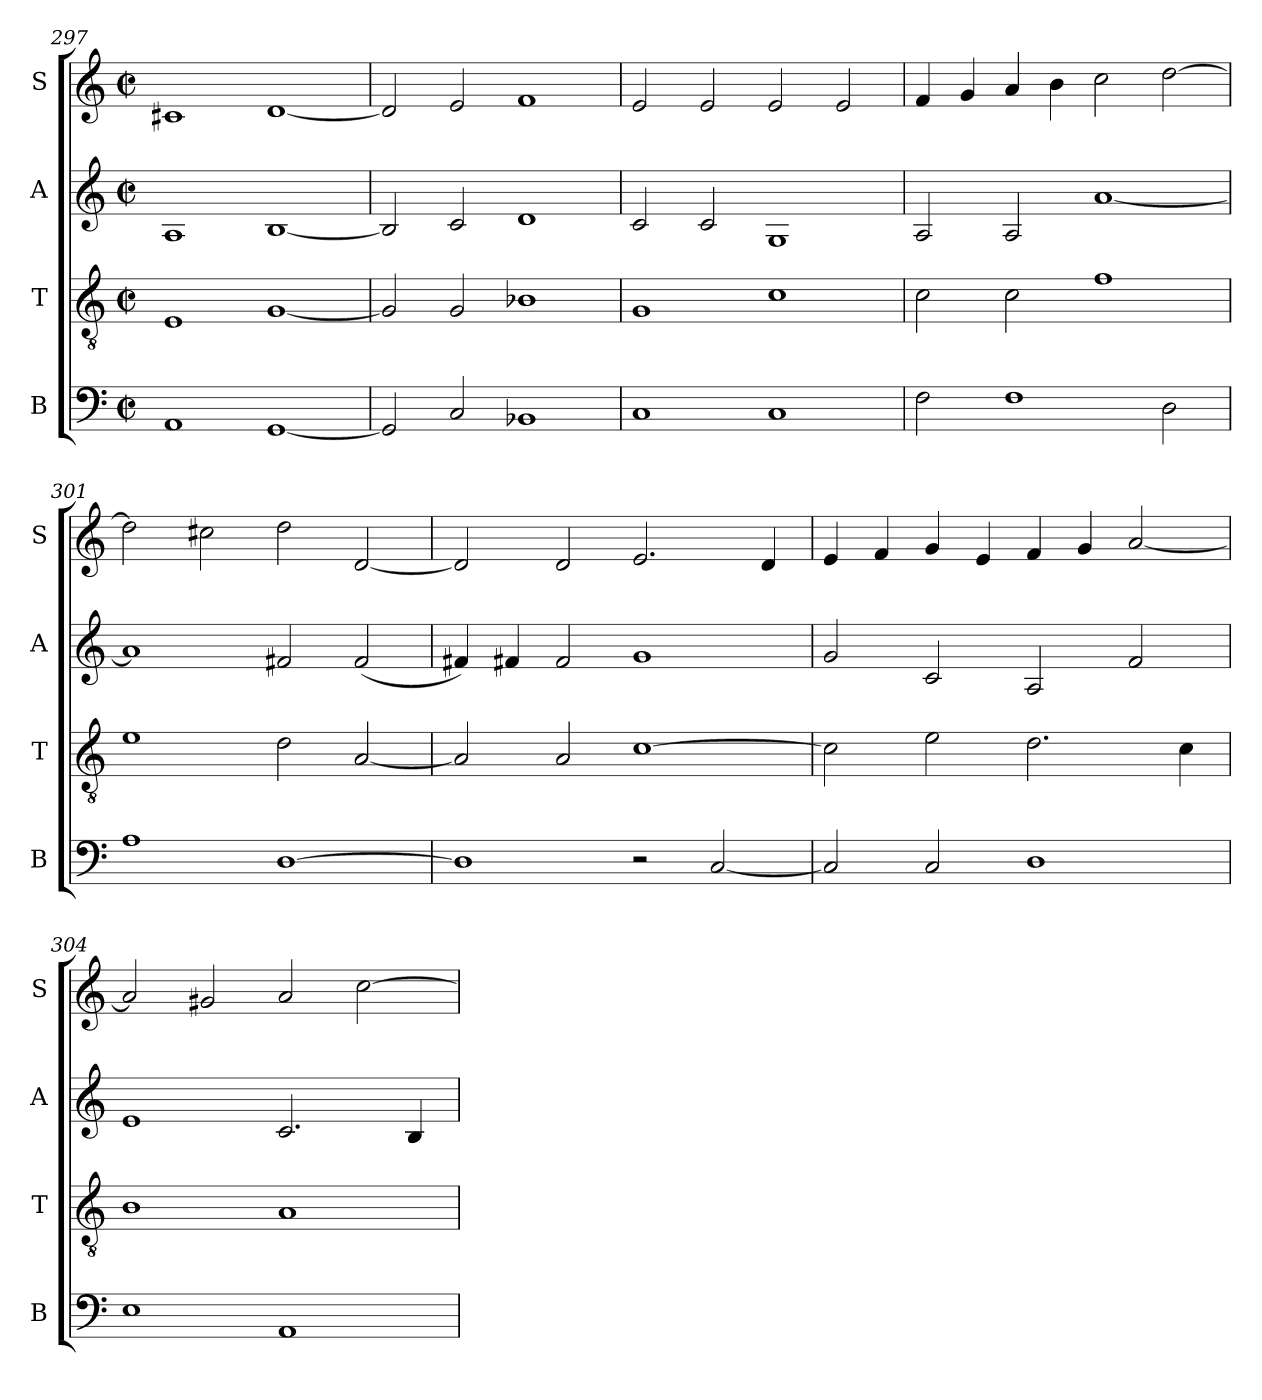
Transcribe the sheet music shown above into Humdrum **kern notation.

**kern	**kern	**kern	**kern
*part4	*part3	*part2	*part1
*staff4	*staff3	*staff2	*staff1
*I"B	*I"T	*I"A	*I"S
*I'B	*I'T	*I'A	*I'S
*clefF4	*clefGv2	*clefG2	*clefG2
*k[]	*k[]	*k[]	*k[]
*C:	*C:	*C:	*C:
*M2/2	*M2/2	*M2/2	*M2/2
*met(c|)	*met(c|)	*met(c|)	*met(c|)
=297	=297	=297	=297
1AA	1E	1A	1c#X
[<1GG	[<1G	[<1B	[<1d
=298	=298	=298	=298
2GG/]	2G/]	2B/]	2d/]
2C/	2G/	2c/	2e/
1BB-X	1B-X	1d	1f
=299	=299	=299	=299
1C	1G	2c/	2e/
.	.	2c/	2e/
1C	1c	1G	2e/
.	.	.	2e/
=300	=300	=300	=300
2F\	2c\	2A/	4f/
.	.	.	4g/
1F	2c\	2A/	4a/
.	.	.	4b\
.	1f	[<1a	2cc\
2D\	.	.	[>2dd\
=301	=301	=301	=301
1A	1e	1a]	2dd\]
.	.	.	2cc#\
[<1D	2d\	2f#X/	2dd\
.	[<2A/	(<2f#/	[<2d/
!!LO:LB:g=z
=302	=302	=302	=302
1D]	2A/]	4f#X/)	2d/]
.	.	4f#X/	.
.	2A/	2f#/	2d/
2r	[>1c	1g	2.e/
[<2C/	.	.	.
.	.	.	4d/
=303	=303	=303	=303
2C/]	2c\]	2g/	4e/
.	.	.	4f/
2C/	2e\	2c/	4g/
.	.	.	4e/
1D	2.d\	2A/	4f/
.	.	.	4g/
.	.	2f/	[<2a/
.	4c\	.	.
=304	=304	=304	=304
1E	1B	1e	2a/]
.	.	.	2g#/
1AA	1A	2.c/	2a/
.	.	.	[>2cc\
.	.	4B/	.
=	=	=	=
*-	*-	*-	*-
